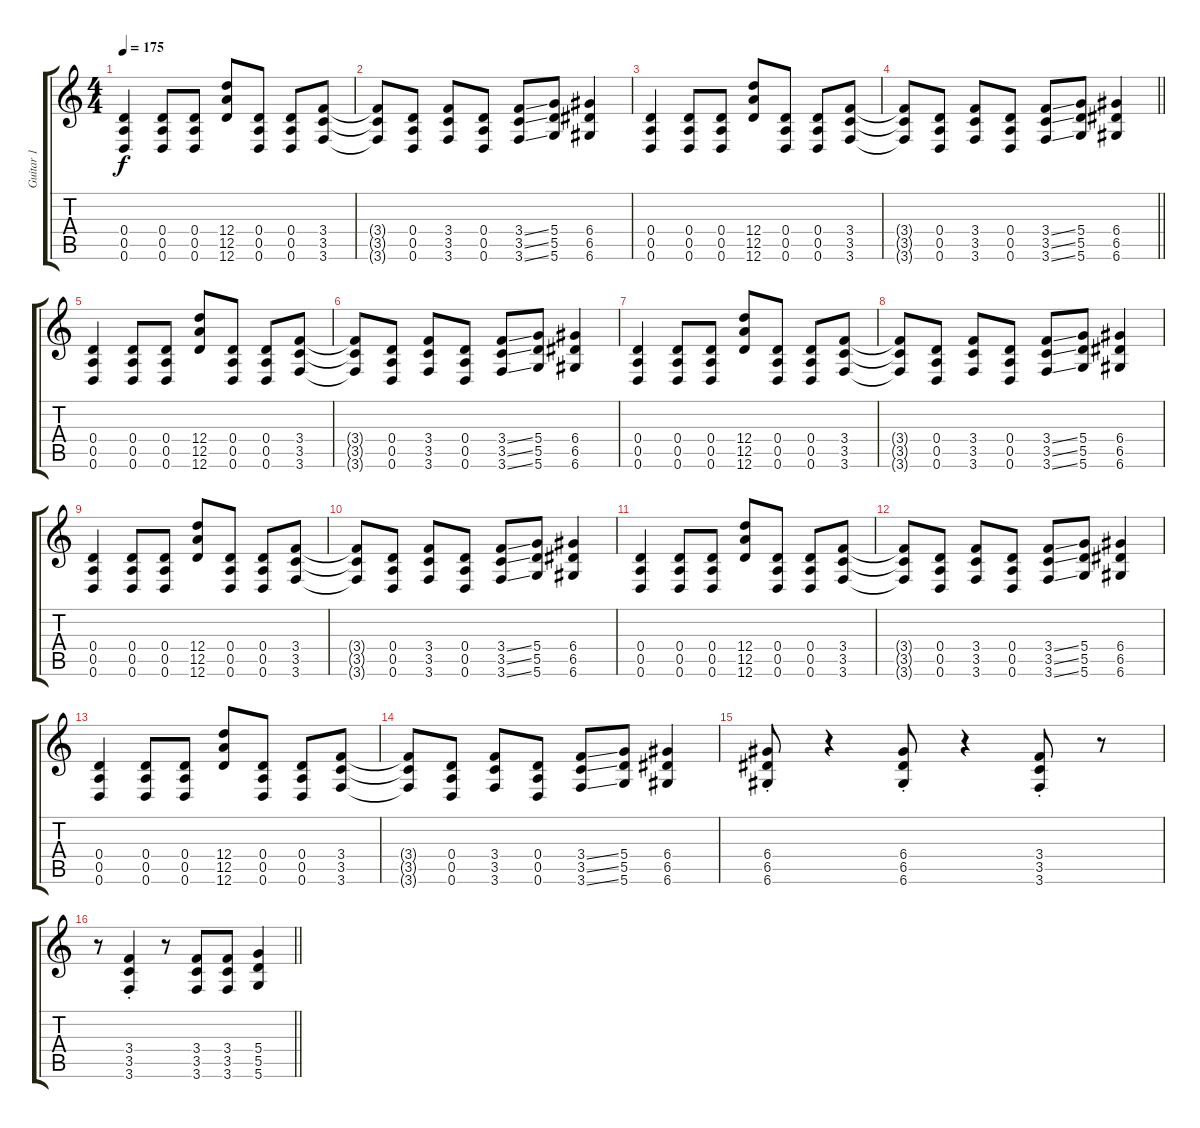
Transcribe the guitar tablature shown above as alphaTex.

\track ("Guitar 1" "Guitar 1") {instrument distortionguitar}
\staff {score tabs}
\tuning (E4 B3 G3 D3 A2 D2) {hide}
\ts (4 4)
\tempo 175
\clef g2
\ks c
(0.4 0.5 0.6).4{dy f} (0.4 0.5 0.6).8 (0.4 0.5 0.6).8 (12.4 12.5 12.6).8 (0.4 0.5 0.6).8 (0.4 0.5 0.6).8 (3.4 3.5 3.6).8 |
(3.4{t} 3.5{t} 3.6{t}).8 (0.4 0.5 0.6).8 (3.4 3.5 3.6).8 (0.4 0.5 0.6).8 (3.4{ss} 3.5{ss} 3.6{ss}).8 (5.4 5.5 5.6).8 (6.4 6.5 6.6).4 |
(0.4 0.5 0.6).4 (0.4 0.5 0.6).8 (0.4 0.5 0.6).8 (12.4 12.5 12.6).8 (0.4 0.5 0.6).8 (0.4 0.5 0.6).8 (3.4 3.5 3.6).8 |
\barLineRight lightlight
(3.4{t} 3.5{t} 3.6{t}).8 (0.4 0.5 0.6).8 (3.4 3.5 3.6).8 (0.4 0.5 0.6).8 (3.4{ss} 3.5{ss} 3.6{ss}).8 (5.4 5.5 5.6).8 (6.4 6.5 6.6).4 |
(0.4 0.5 0.6).4 (0.4 0.5 0.6).8 (0.4 0.5 0.6).8 (12.4 12.5 12.6).8 (0.4 0.5 0.6).8 (0.4 0.5 0.6).8 (3.4 3.5 3.6).8 |
(3.4{t} 3.5{t} 3.6{t}).8 (0.4 0.5 0.6).8 (3.4 3.5 3.6).8 (0.4 0.5 0.6).8 (3.4{ss} 3.5{ss} 3.6{ss}).8 (5.4 5.5 5.6).8 (6.4 6.5 6.6).4 |
(0.4 0.5 0.6).4 (0.4 0.5 0.6).8 (0.4 0.5 0.6).8 (12.4 12.5 12.6).8 (0.4 0.5 0.6).8 (0.4 0.5 0.6).8 (3.4 3.5 3.6).8 |
(3.4{t} 3.5{t} 3.6{t}).8 (0.4 0.5 0.6).8 (3.4 3.5 3.6).8 (0.4 0.5 0.6).8 (3.4{ss} 3.5{ss} 3.6{ss}).8 (5.4 5.5 5.6).8 (6.4 6.5 6.6).4 |
(0.4 0.5 0.6).4 (0.4 0.5 0.6).8 (0.4 0.5 0.6).8 (12.4 12.5 12.6).8 (0.4 0.5 0.6).8 (0.4 0.5 0.6).8 (3.4 3.5 3.6).8 |
(3.4{t} 3.5{t} 3.6{t}).8 (0.4 0.5 0.6).8 (3.4 3.5 3.6).8 (0.4 0.5 0.6).8 (3.4{ss} 3.5{ss} 3.6{ss}).8 (5.4 5.5 5.6).8 (6.4 6.5 6.6).4 |
(0.4 0.5 0.6).4 (0.4 0.5 0.6).8 (0.4 0.5 0.6).8 (12.4 12.5 12.6).8 (0.4 0.5 0.6).8 (0.4 0.5 0.6).8 (3.4 3.5 3.6).8 |
(3.4{t} 3.5{t} 3.6{t}).8 (0.4 0.5 0.6).8 (3.4 3.5 3.6).8 (0.4 0.5 0.6).8 (3.4{ss} 3.5{ss} 3.6{ss}).8 (5.4 5.5 5.6).8 (6.4 6.5 6.6).4 |
(0.4 0.5 0.6).4 (0.4 0.5 0.6).8 (0.4 0.5 0.6).8 (12.4 12.5 12.6).8 (0.4 0.5 0.6).8 (0.4 0.5 0.6).8 (3.4 3.5 3.6).8 |
(3.4{t} 3.5{t} 3.6{t}).8 (0.4 0.5 0.6).8 (3.4 3.5 3.6).8 (0.4 0.5 0.6).8 (3.4{ss} 3.5{ss} 3.6{ss}).8 (5.4 5.5 5.6).8 (6.4 6.5 6.6).4 |
(6.4 6.5 6.6{st}).8 r.4 (6.4 6.5 6.6{st}).8 r.4 (3.4{st} 3.5 3.6).8 r.8 |
\barLineRight lightlight
r.8 (3.4 3.5{st} 3.6).4 r.8 (3.4 3.5 3.6).8 (3.4 3.5 3.6).8 (5.4 5.5 5.6).4
